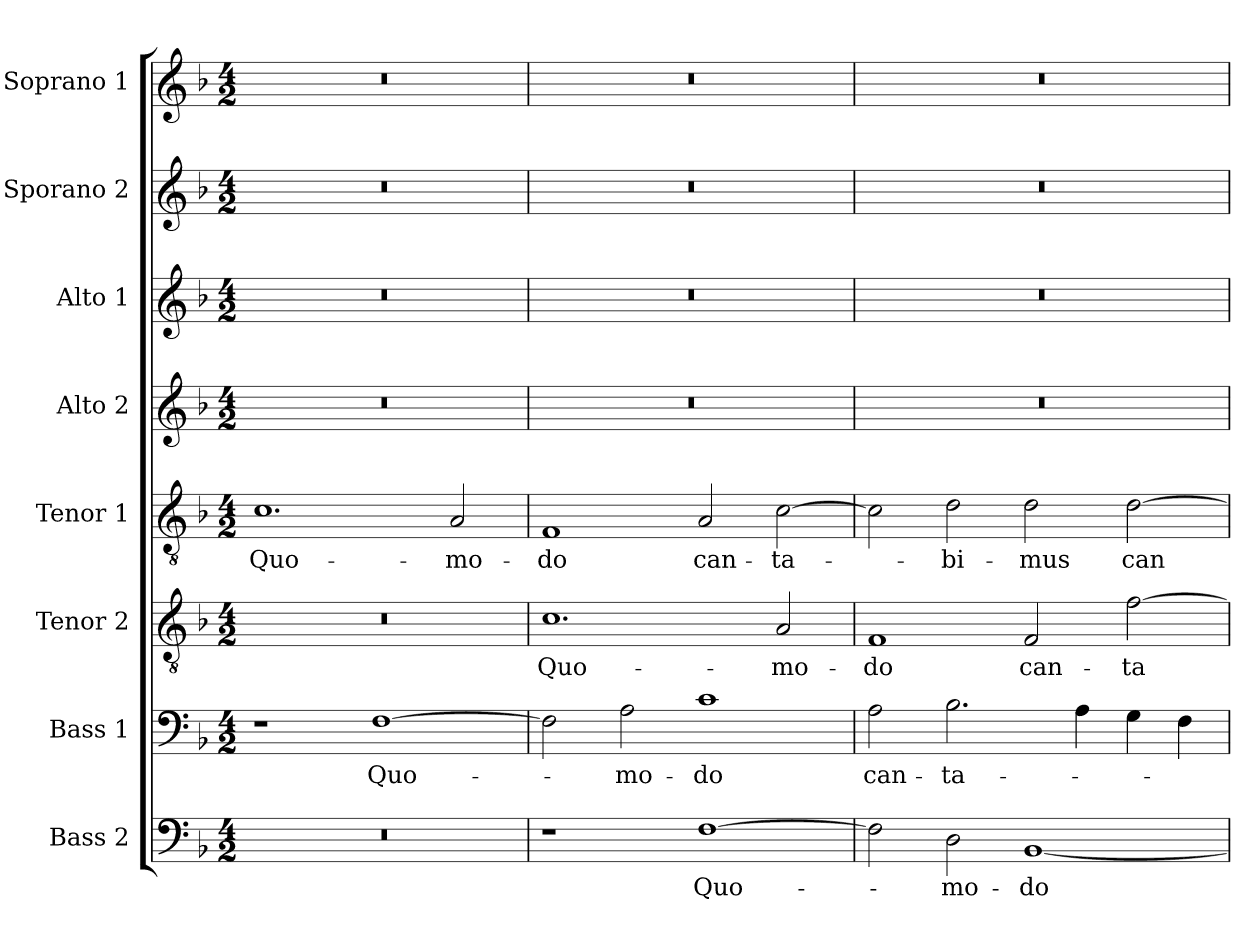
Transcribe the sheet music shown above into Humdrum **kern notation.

**kern	**text	**kern	**text	**kern	**text	**kern	**text	**kern	**kern	**kern	**kern
*part8	*part8	*part7	*part7	*part6	*part6	*part5	*part5	*part4	*part3	*part2	*part1
*staff8	*staff8	*staff7	*staff7	*staff6	*staff6	*staff5	*staff5	*staff4	*staff3	*staff2	*staff1
*I"Bass 2	*	*I"Bass 1	*	*I"Tenor 2	*	*I"Tenor 1	*	*I"Alto 2	*I"Alto 1	*I"Sporano 2	*I"Soprano 1
*I'B.	*	*I'B.	*	*I'T.	*	*I'T.	*	*I'A.	*I'A.	*I'S.	*I'S.
!!LO:PB:g=z
*clefF4	*	*clefF4	*	*clefGv2	*	*clefGv2	*	*clefG2	*clefG2	*clefG2	*clefG2
*	*	*	*	*ITrd7c12	*	*ITrd7c12	*	*	*	*	*
*k[b-]	*	*k[b-]	*	*k[b-]	*	*k[b-]	*	*k[b-]	*k[b-]	*k[b-]	*k[b-]
*F:	*	*F:	*	*F:	*	*F:	*	*F:	*F:	*F:	*F:
*M4/2	*	*M4/2	*	*M4/2	*	*M4/2	*	*M4/2	*M4/2	*M4/2	*M4/2
=1	=1	=1	=1	=1	=1	=1	=1	=1	=1	=1	=1
!LO:N:vis=1	!	!	!	!LO:N:vis=1	!	!	!	!	!	!	!
!	!	!	!	!	!	!	!LO:LY:b:color=#000000	!LO:N:vis=1	!LO:N:vis=1	!LO:N:vis=1	!LO:N:vis=1
0r	.	1r	.	0r	.	1.Ci	Quo-	0r	0r	0r	0r
!	!	!	!LO:LY:b:color=#000000	!	!	!	!	!	!	!	!
.	.	[>1Fi	Quo-	.	.	.	.	.	.	.	.
!	!	!	!	!	!	!	!LO:LY:b:color=#000000	!	!	!	!
.	.	.	.	.	.	2AAi/	-mo-	.	.	.	.
=2	=2	=2	=2	=2	=2	=2	=2	=2	=2	=2	=2
!	!	!	!	!	!LO:LY:b:color=#000000	!	!	!	!	!	!
!	!	!	!	!	!	!	!LO:LY:b:color=#000000	!LO:N:vis=1	!LO:N:vis=1	!LO:N:vis=1	!LO:N:vis=1
1r	.	2Fi\]	.	1.Ci	Quo-	1FFi	-do	0r	0r	0r	0r
!	!	!	!LO:LY:b:color=#000000	!	!	!	!	!	!	!	!
.	.	2Ai\	-mo-	.	.	.	.	.	.	.	.
!	!LO:LY:b:color=#000000	!	!	!	!	!	!	!	!	!	!
!	!	!	!LO:LY:b:color=#000000	!	!	!	!	!	!	!	!
!	!	!	!	!	!	!	!LO:LY:b:color=#000000	!	!	!	!
[>1Fi	Quo-	1ci	-do	.	.	2AAi/	can-	.	.	.	.
!	!	!	!	!	!LO:LY:b:color=#000000	!	!	!	!	!	!
!	!	!	!	!	!	!	!LO:LY:b:color=#000000	!	!	!	!
.	.	.	.	2AAi/	-mo-	[>2Ci\	-ta-	.	.	.	.
=3	=3	=3	=3	=3	=3	=3	=3	=3	=3	=3	=3
!	!	!	!LO:LY:b:color=#000000	!	!	!	!	!	!	!	!
!	!	!	!	!	!LO:LY:b:color=#000000	!	!	!LO:N:vis=1	!LO:N:vis=1	!LO:N:vis=1	!LO:N:vis=1
2Fi\]	.	2Ai\	can-	1FFi	-do	2Ci\]	.	0r	0r	0r	0r
!	!LO:LY:b:color=#000000	!	!	!	!	!	!	!	!	!	!
!	!	!	!LO:LY:b:color=#000000	!	!	!	!	!	!	!	!
!	!	!	!	!	!	!	!LO:LY:b:color=#000000	!	!	!	!
2Di\	-mo-	2.B-i\	-ta-	.	.	2Di\	-bi-	.	.	.	.
!	!LO:LY:b:color=#000000	!	!	!	!	!	!	!	!	!	!
!	!	!	!	!	!LO:LY:b:color=#000000	!	!	!	!	!	!
!	!	!	!	!	!	!	!LO:LY:b:color=#000000	!	!	!	!
[<1BB-i	-do	.	.	2FFi/	can-	2Di\	-mus	.	.	.	.
.	.	4Ai\	.	.	.	.	.	.	.	.	.
!	!	!	!	!	!LO:LY:b:color=#000000	!	!	!	!	!	!
!	!	!	!	!	!	!	!LO:LY:b:color=#000000	!	!	!	!
.	.	4Gi\	.	[>2Fi\	-ta-	[>2Di\	can-	.	.	.	.
.	.	4Fi\	.	.	.	.	.	.	.	.	.
=	=	=	=	=	=	=	=	=	=	=	=
*-	*-	*-	*-	*-	*-	*-	*-	*-	*-	*-	*-
